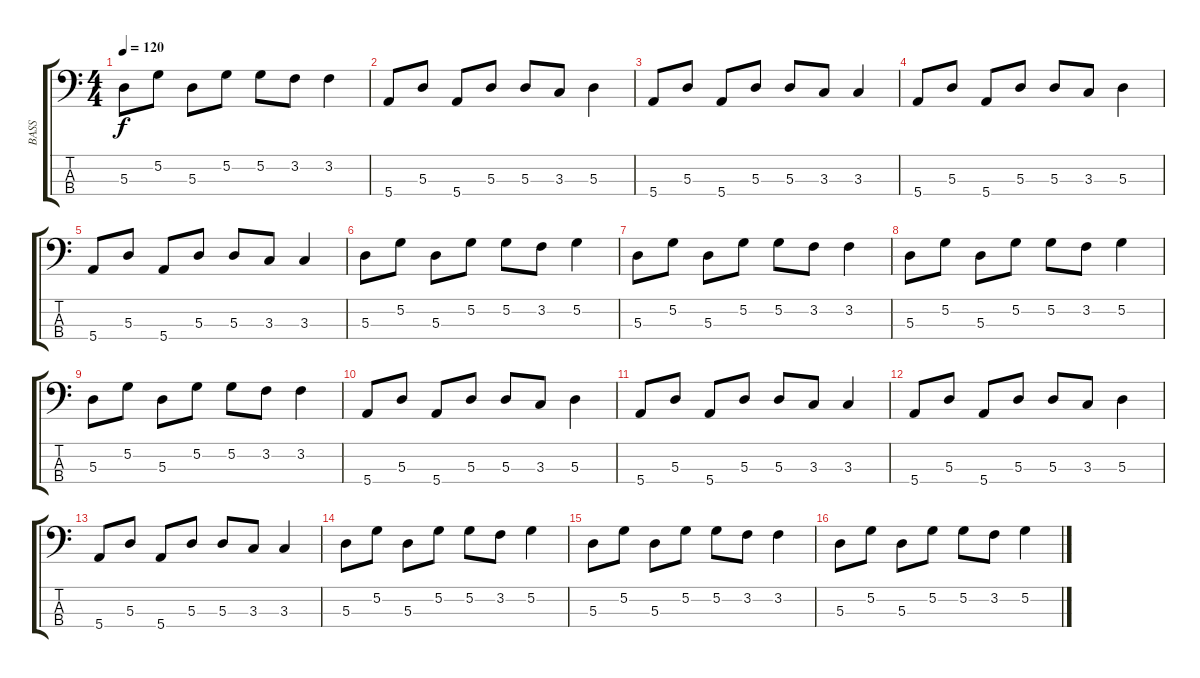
\track ("BASS" "BASS") {instrument electricbasspick}
\staff {score tabs}
\tuning (G2 D2 A1 E1) {hide}
\ts (4 4)
\tempo 120
\clef f4
\ks c
5.3.8{dy f} 5.2.8 5.3.8 5.2.8 5.2.8 3.2.8 3.2.4 |
5.4.8 5.3.8 5.4.8 5.3.8 5.3.8 3.3.8 5.3.4 |
5.4.8 5.3.8 5.4.8 5.3.8 5.3.8 3.3.8 3.3.4 |
5.4.8 5.3.8 5.4.8 5.3.8 5.3.8 3.3.8 5.3.4 |
5.4.8 5.3.8 5.4.8 5.3.8 5.3.8 3.3.8 3.3.4 |
5.3.8 5.2.8 5.3.8 5.2.8 5.2.8 3.2.8 5.2.4 |
5.3.8 5.2.8 5.3.8 5.2.8 5.2.8 3.2.8 3.2.4 |
5.3.8 5.2.8 5.3.8 5.2.8 5.2.8 3.2.8 5.2.4 |
5.3.8 5.2.8 5.3.8 5.2.8 5.2.8 3.2.8 3.2.4 |
5.4.8 5.3.8 5.4.8 5.3.8 5.3.8 3.3.8 5.3.4 |
5.4.8 5.3.8 5.4.8 5.3.8 5.3.8 3.3.8 3.3.4 |
5.4.8 5.3.8 5.4.8 5.3.8 5.3.8 3.3.8 5.3.4 |
5.4.8 5.3.8 5.4.8 5.3.8 5.3.8 3.3.8 3.3.4 |
5.3.8 5.2.8 5.3.8 5.2.8 5.2.8 3.2.8 5.2.4 |
5.3.8 5.2.8 5.3.8 5.2.8 5.2.8 3.2.8 3.2.4 |
5.3.8 5.2.8 5.3.8 5.2.8 5.2.8 3.2.8 5.2.4
